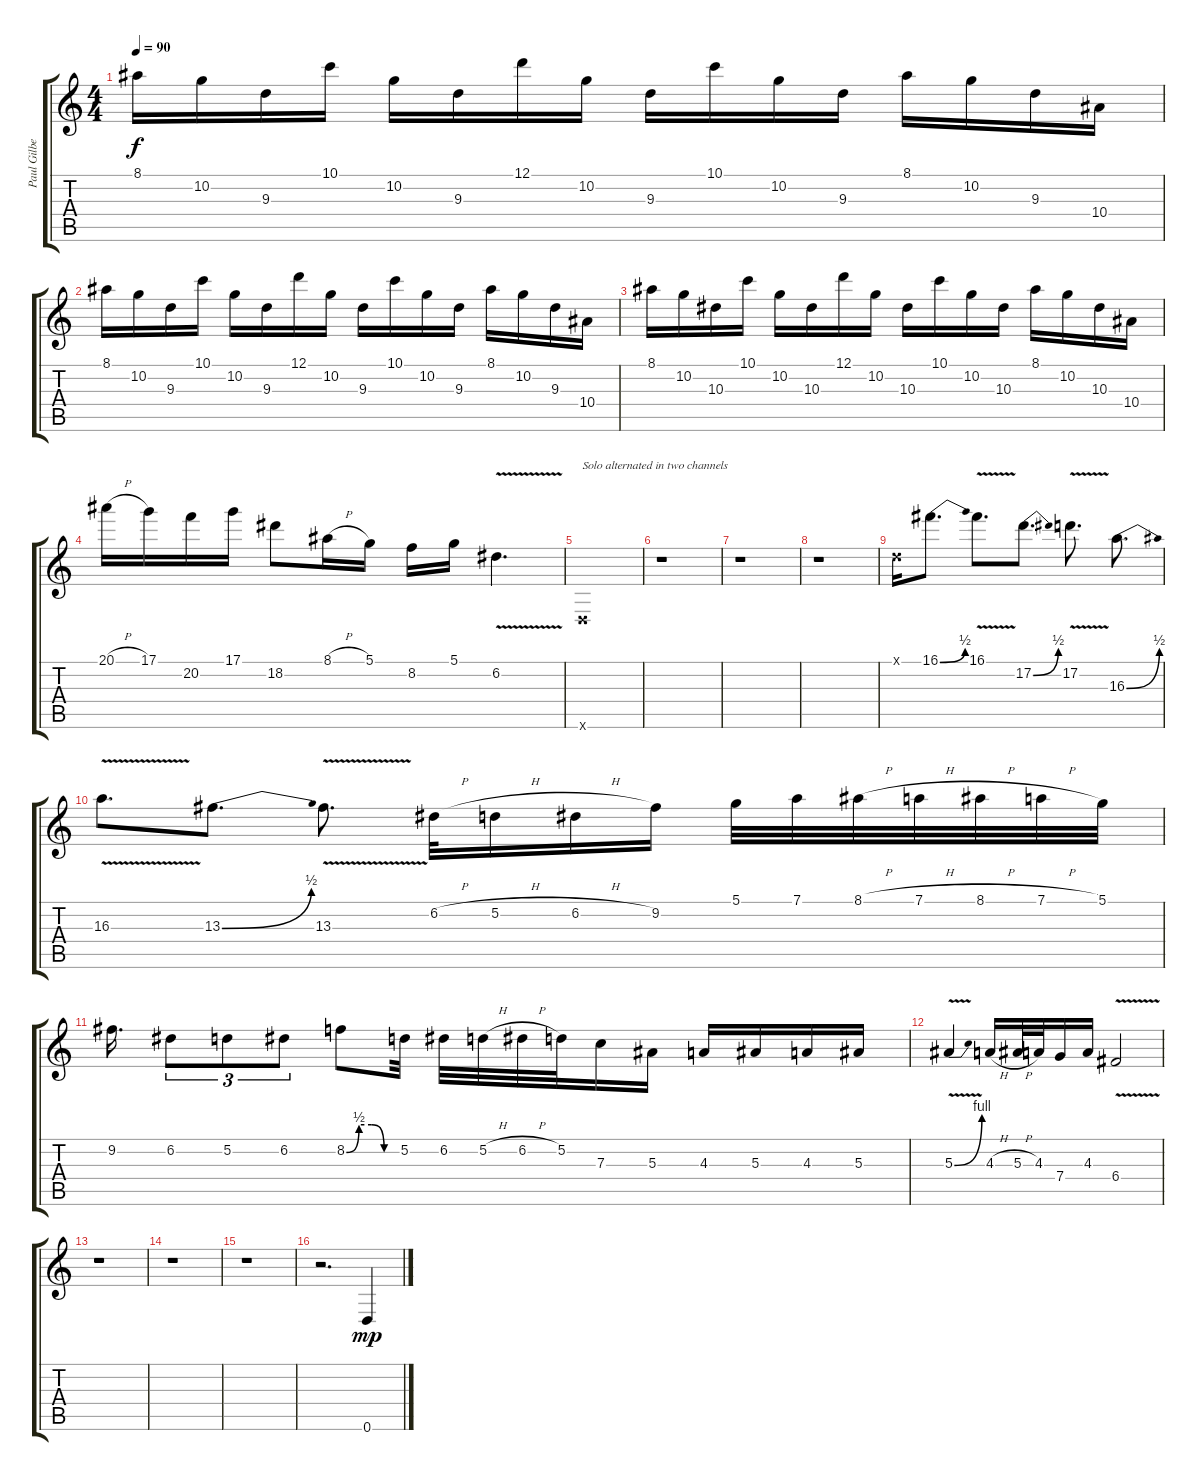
\track ("Paul Gilbert (Rythm Guitar)" "Paul Gilbe") {instrument distortionguitar}
\staff {score tabs}
\tuning (D4 A3 F3 C3 G2 D2) {hide}
\ts (4 4)
\tempo 90
\clef g2
\ks c
8.1.16{dy f} 10.2.16 9.3.16 10.1.16 10.2.16 9.3.16 12.1.16 10.2.16 9.3.16 10.1.16 10.2.16 9.3.16 8.1.16 10.2.16 9.3.16 10.4.16 |
8.1.16 10.2.16 9.3.16 10.1.16 10.2.16 9.3.16 12.1.16 10.2.16 9.3.16 10.1.16 10.2.16 9.3.16 8.1.16 10.2.16 9.3.16 10.4.16 |
8.1.16 10.2.16 10.3.16 10.1.16 10.2.16 10.3.16 12.1.16 10.2.16 10.3.16 10.1.16 10.2.16 10.3.16 8.1.16 10.2.16 10.3.16 10.4.16 |
20.1{h}.16 17.1.16 20.2.16 17.1.16 18.2.8 8.1{h}.16 5.1.16 8.2.16 5.1.16 6.2{v}.4{d} |
0.6{x}.1{txt "Solo alternated in two channels"} |
r.1 |
r.1 |
r.1 |
0.1{x}.16 16.1{be (bend 0 0 60 2)}.8{d} 16.1{v}.8{d} 17.2{be (bend 0 0 60 2)}.8{d} 17.2{v}.8{d} 16.3{be (bend 0 0 60 2)}.8{d} |
16.3{v}.8{d} 13.3{be (bend 0 0 60 2)}.8{d} 13.3{v}.8{d} 6.2{h}.32 5.2{h}.16 6.2{h}.16 9.2.16 5.1.32 7.1.32 8.1{h}.32 7.1{h}.32 8.1{h}.32 7.1{h}.32 5.1.32 |
9.2.16{d} 6.2.8{tu (3 2)} 5.2.8{tu (3 2)} 6.2.8{tu (3 2)} 8.2{be (custom 0 0 15 2 30 2 45 0 60 0)}.8 5.2.32 6.2.32 5.2{h}.32 6.2{h}.32 5.2.32 7.3.16 5.3.16 4.3.16 5.3.16 4.3.16 5.3.16 |
5.3{be (bend 0 0 60 4) v}.4 4.3{h}.16 5.3{h}.32 4.3.32 7.4.16 4.3.16 6.4{v}.2 |
r.1 |
r.1 |
r.1 |
r.2{d} 0.6.4{dy mp}
